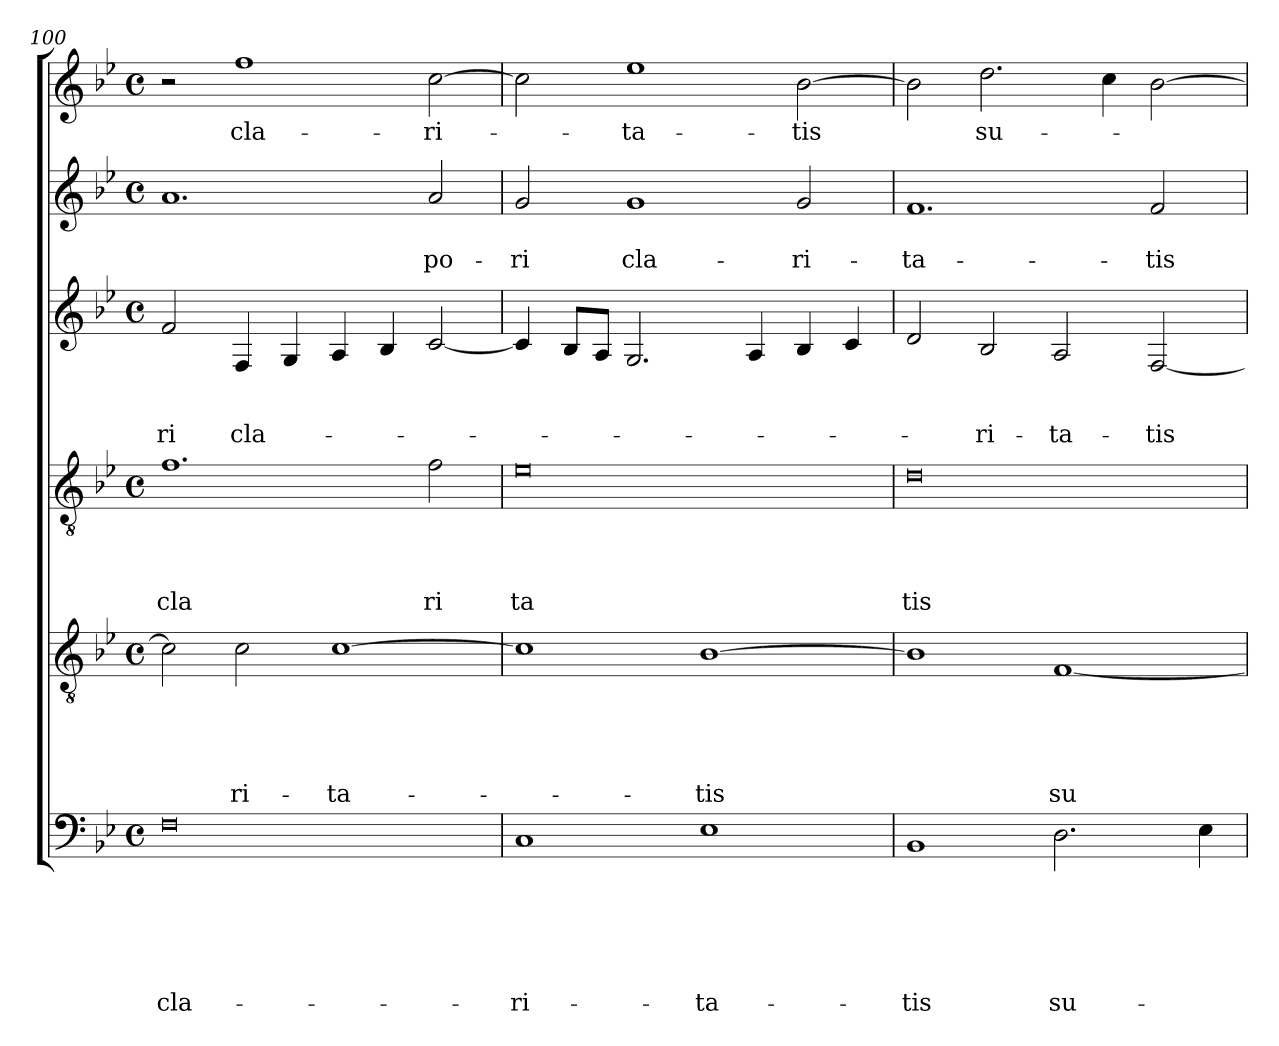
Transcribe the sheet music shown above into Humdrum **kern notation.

**kern	**text	**text	**text	**text	**text	**text	**kern	**text	**text	**text	**text	**text	**kern	**text	**text	**text	**text	**kern	**text	**text	**text	**kern	**text	**text	**kern	**text
*part6	*part6	*part6	*part6	*part6	*part6	*part6	*part5	*part5	*part5	*part5	*part5	*part5	*part4	*part4	*part4	*part4	*part4	*part3	*part3	*part3	*part3	*part2	*part2	*part2	*part1	*part1
*staff6	*staff6	*staff6	*staff6	*staff6	*staff6	*staff6	*staff5	*staff5	*staff5	*staff5	*staff5	*staff5	*staff4	*staff4	*staff4	*staff4	*staff4	*staff3	*staff3	*staff3	*staff3	*staff2	*staff2	*staff2	*staff1	*staff1
!!LO:LB:g=z
*clefF4	*	*	*	*	*	*	*clefGv2	*	*	*	*	*	*clefGv2	*	*	*	*	*clefG2	*	*	*	*clefG2	*	*	*clefG2	*
*k[b-e-]	*	*	*	*	*	*	*k[b-e-]	*	*	*	*	*	*k[b-e-]	*	*	*	*	*k[b-e-]	*	*	*	*k[b-e-]	*	*	*k[b-e-]	*
*B-:	*	*	*	*	*	*	*B-:	*	*	*	*	*	*B-:	*	*	*	*	*B-:	*	*	*	*B-:	*	*	*B-:	*
*M4/4	*	*	*	*	*	*	*M4/4	*	*	*	*	*	*M4/4	*	*	*	*	*M4/4	*	*	*	*M4/4	*	*	*M4/4	*
*met(c)	*	*	*	*	*	*	*met(c)	*	*	*	*	*	*met(c)	*	*	*	*	*met(c)	*	*	*	*met(c)	*	*	*met(c)	*
=100	=100	=100	=100	=100	=100	=100	=100	=100	=100	=100	=100	=100	=100	=100	=100	=100	=100	=100	=100	=100	=100	=100	=100	=100	=100	=100
!	!	!	!	!	!	!LO:LY:b	!	!	!	!	!	!	!	!	!	!	!LO:LY:b	!	!	!	!LO:LY:b	!	!	!	!	!
0F	.	.	.	.	.	cla-	2c\]	.	.	.	.	.	1.f	.	.	.	cla	2f/	.	.	-ri	1.a	.	.	2r	.
!	!	!	!	!	!	!	!	!	!	!	!	!LO:LY:b	!	!	!	!	!	!	!	!	!LO:LY:b	!	!	!	!	!LO:LY:b
.	.	.	.	.	.	.	2c\	.	.	.	.	ri-	.	.	.	.	.	4F/	.	.	cla-	.	.	.	1ff	cla-
.	.	.	.	.	.	.	.	.	.	.	.	.	.	.	.	.	.	4G/	.	.	.	.	.	.	.	.
!	!	!	!	!	!	!	!	!	!	!	!	!LO:LY:b	!	!	!	!	!	!	!	!	!	!	!	!	!	!
.	.	.	.	.	.	.	[>1c	.	.	.	.	-ta-	.	.	.	.	.	4A/	.	.	.	.	.	.	.	.
.	.	.	.	.	.	.	.	.	.	.	.	.	.	.	.	.	.	4B-/	.	.	.	.	.	.	.	.
!	!	!	!	!	!	!	!	!	!	!	!	!	!	!	!	!	!LO:LY:b	!	!	!	!	!	!	!LO:LY:b	!	!LO:LY:b
.	.	.	.	.	.	.	.	.	.	.	.	.	2f\	.	.	.	ri	[<2c/	.	.	.	2a/	.	-po-	[>2cc\	-ri-
=101	=101	=101	=101	=101	=101	=101	=101	=101	=101	=101	=101	=101	=101	=101	=101	=101	=101	=101	=101	=101	=101	=101	=101	=101	=101	=101
!	!	!	!	!	!	!LO:LY:b	!	!	!	!	!	!	!	!	!	!	!LO:LY:b	!	!	!	!	!	!	!LO:LY:b	!	!
1C	.	.	.	.	.	-ri-	1c]	.	.	.	.	.	0e-	.	.	.	ta	4c/]	.	.	.	2g/	.	-ri	2cc\]	.
.	.	.	.	.	.	.	.	.	.	.	.	.	.	.	.	.	.	8B-/L	.	.	.	.	.	.	.	.
.	.	.	.	.	.	.	.	.	.	.	.	.	.	.	.	.	.	8A/J	.	.	.	.	.	.	.	.
!	!	!	!	!	!	!	!	!	!	!	!	!	!	!	!	!	!	!	!	!	!	!	!	!LO:LY:b	!	!LO:LY:b
.	.	.	.	.	.	.	.	.	.	.	.	.	.	.	.	.	.	2.G/	.	.	.	1g	.	cla-	1ee-	-ta-
!	!	!	!	!	!	!LO:LY:b	!	!	!	!	!	!LO:LY:b	!	!	!	!	!	!	!	!	!	!	!	!	!	!
1E-	.	.	.	.	.	-ta-	[>1B-	.	.	.	.	-tis	.	.	.	.	.	.	.	.	.	.	.	.	.	.
.	.	.	.	.	.	.	.	.	.	.	.	.	.	.	.	.	.	4A/	.	.	.	.	.	.	.	.
!	!	!	!	!	!	!	!	!	!	!	!	!	!	!	!	!	!	!	!	!	!	!	!	!LO:LY:b	!	!LO:LY:b
.	.	.	.	.	.	.	.	.	.	.	.	.	.	.	.	.	.	4B-/	.	.	.	2g/	.	-ri-	[>2b-\	-tis
.	.	.	.	.	.	.	.	.	.	.	.	.	.	.	.	.	.	4c/	.	.	.	.	.	.	.	.
=102	=102	=102	=102	=102	=102	=102	=102	=102	=102	=102	=102	=102	=102	=102	=102	=102	=102	=102	=102	=102	=102	=102	=102	=102	=102	=102
!	!	!	!	!	!	!LO:LY:b	!	!	!	!	!	!	!	!	!	!	!LO:LY:b	!	!	!	!	!	!	!LO:LY:b	!	!
1BB-	.	.	.	.	.	-tis	1B-]	.	.	.	.	.	0d	.	.	.	tis	2d/	.	.	.	1.f	.	-ta-	2b-\]	.
!	!	!	!	!	!	!	!	!	!	!	!	!	!	!	!	!	!	!	!	!	!LO:LY:b	!	!	!	!	!LO:LY:b
.	.	.	.	.	.	.	.	.	.	.	.	.	.	.	.	.	.	2B-/	.	.	-ri-	.	.	.	2.dd\	su-
!	!	!	!	!	!	!LO:LY:b	!	!	!	!	!	!LO:LY:b	!	!	!	!	!	!	!	!	!LO:LY:b	!	!	!	!	!
2.D\	.	.	.	.	.	su-	[<1F	.	.	.	.	su-	.	.	.	.	.	2A/	.	.	-ta-	.	.	.	.	.
.	.	.	.	.	.	.	.	.	.	.	.	.	.	.	.	.	.	.	.	.	.	.	.	.	4cc\	.
!	!	!	!	!	!	!	!	!	!	!	!	!	!	!	!	!	!	!	!	!	!LO:LY:b	!	!	!LO:LY:b	!	!
.	.	.	.	.	.	.	.	.	.	.	.	.	.	.	.	.	.	[<2F/	.	.	-tis	2f/	.	-tis	[>2b-\	.
4E-\	.	.	.	.	.	.	.	.	.	.	.	.	.	.	.	.	.	.	.	.	.	.	.	.	.	.
=	=	=	=	=	=	=	=	=	=	=	=	=	=	=	=	=	=	=	=	=	=	=	=	=	=	=
*-	*-	*-	*-	*-	*-	*-	*-	*-	*-	*-	*-	*-	*-	*-	*-	*-	*-	*-	*-	*-	*-	*-	*-	*-	*-	*-
